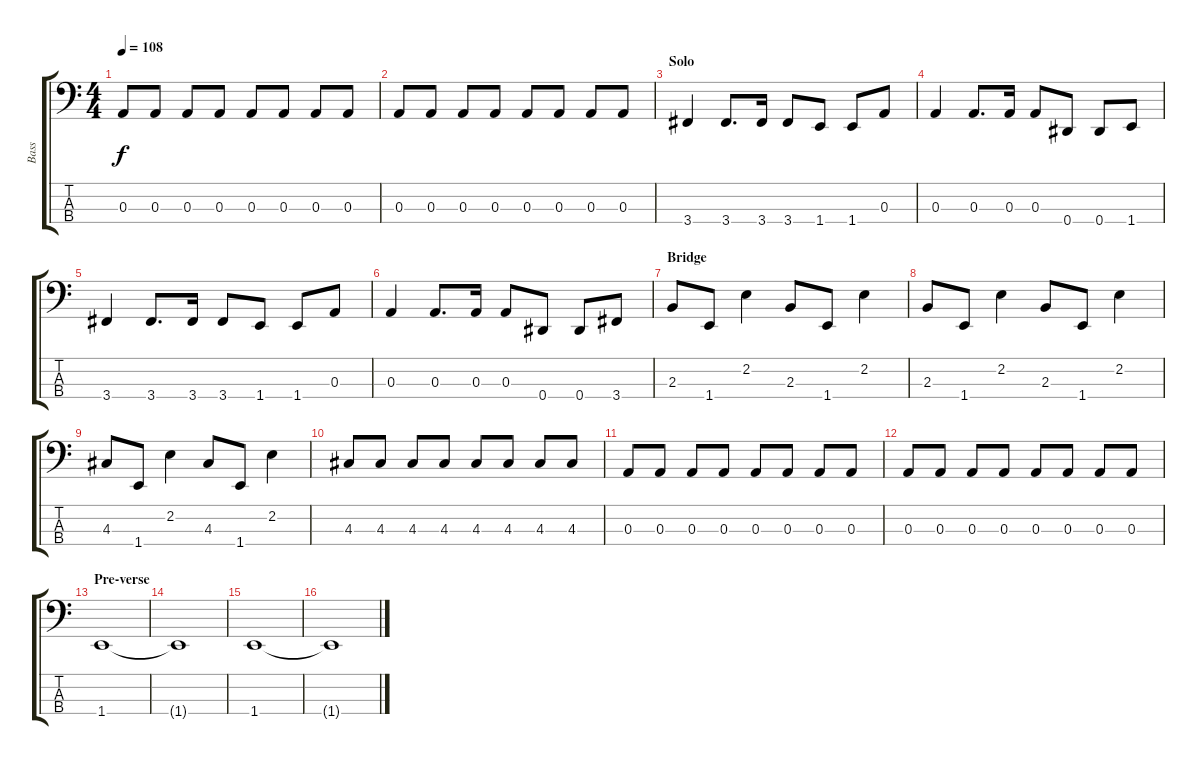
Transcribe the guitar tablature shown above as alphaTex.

\track ("Bass" "Bass") {instrument electricbassfinger}
\staff {score tabs}
\tuning (G2 D2 A1 Eb1) {hide}
\ts (4 4)
\tempo 108
\clef f4
\ks c
0.3.8{dy f} 0.3.8 0.3.8 0.3.8 0.3.8 0.3.8 0.3.8 0.3.8 |
0.3.8 0.3.8 0.3.8 0.3.8 0.3.8 0.3.8 0.3.8 0.3.8 |
\section ("" "Solo")
3.4.4 3.4.8{d} 3.4.16 3.4.8 1.4.8 1.4.8 0.3.8 |
0.3.4 0.3.8{d} 0.3.16 0.3.8 0.4.8 0.4.8 1.4.8 |
3.4.4 3.4.8{d} 3.4.16 3.4.8 1.4.8 1.4.8 0.3.8 |
0.3.4 0.3.8{d} 0.3.16 0.3.8 0.4.8 0.4.8 3.4.8 |
\section ("" "Bridge")
2.3.8 1.4.8 2.2.4 2.3.8 1.4.8 2.2.4 |
2.3.8 1.4.8 2.2.4 2.3.8 1.4.8 2.2.4 |
4.3.8 1.4.8 2.2.4 4.3.8 1.4.8 2.2.4 |
4.3.8 4.3.8 4.3.8 4.3.8 4.3.8 4.3.8 4.3.8 4.3.8 |
0.3.8 0.3.8 0.3.8 0.3.8 0.3.8 0.3.8 0.3.8 0.3.8 |
0.3.8 0.3.8 0.3.8 0.3.8 0.3.8 0.3.8 0.3.8 0.3.8 |
\section ("" "Pre-verse")
1.4.1 |
1.4{t}.1 |
1.4.1 |
1.4{t}.1
